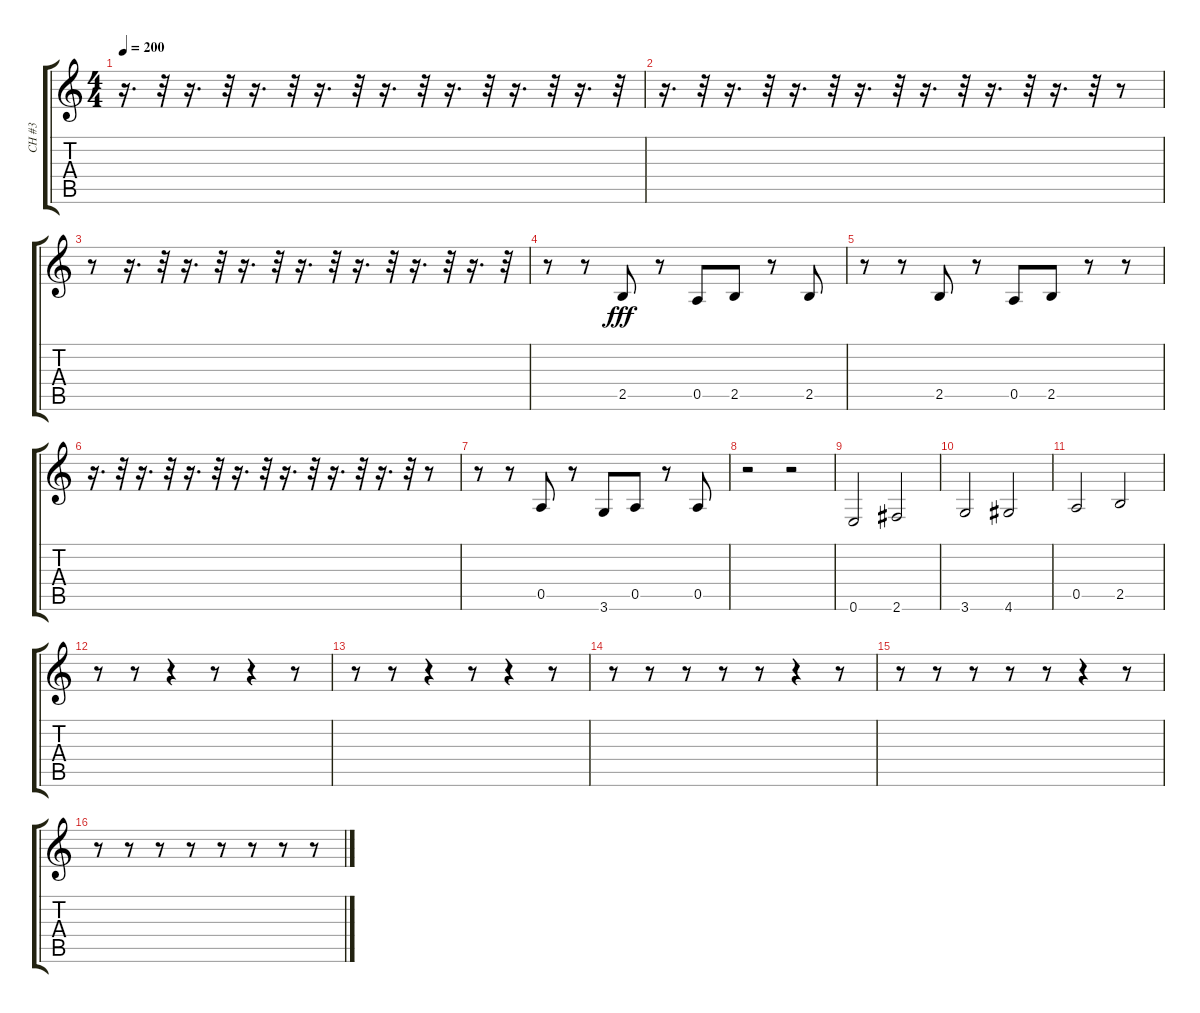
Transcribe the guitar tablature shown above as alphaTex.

\track ("CH #3" "CH #3") {instrument electricbassfinger}
\staff {score tabs}
\tuning (E4 B3 G3 D3 A2 E2) {hide}
\ts (4 4)
\tempo 200
\clef g2
\ks c
r.16{d dy fff} r.32 r.16{d} r.32 r.16{d} r.32 r.16{d} r.32 r.16{d} r.32 r.16{d} r.32 r.16{d} r.32 r.16{d} r.32 |
r.16{d} r.32 r.16{d} r.32 r.16{d} r.32 r.16{d} r.32 r.16{d} r.32 r.16{d} r.32 r.16{d} r.32 r.8 |
r.8 r.16{d} r.32 r.16{d} r.32 r.16{d} r.32 r.16{d} r.32 r.16{d} r.32 r.16{d} r.32 r.16{d} r.32 |
r.8 r.8 2.5.8 r.8 0.5.8 2.5.8 r.8 2.5.8 |
r.8 r.8 2.5.8 r.8 0.5.8 2.5.8 r.8 r.8 |
r.16{d} r.32 r.16{d} r.32 r.16{d} r.32 r.16{d} r.32 r.16{d} r.32 r.16{d} r.32 r.16{d} r.32 r.8 |
r.8 r.8 0.5.8 r.8 3.6.8 0.5.8 r.8 0.5.8 |
r.2 r.2 |
0.6.2 2.6.2 |
3.6.2 4.6.2 |
0.5.2 2.5.2 |
r.8 r.8 r.4 r.8 r.4 r.8 |
r.8 r.8 r.4 r.8 r.4 r.8 |
r.8 r.8 r.8 r.8 r.8 r.4 r.8 |
r.8 r.8 r.8 r.8 r.8 r.4 r.8 |
r.8 r.8 r.8 r.8 r.8 r.8 r.8 r.8
